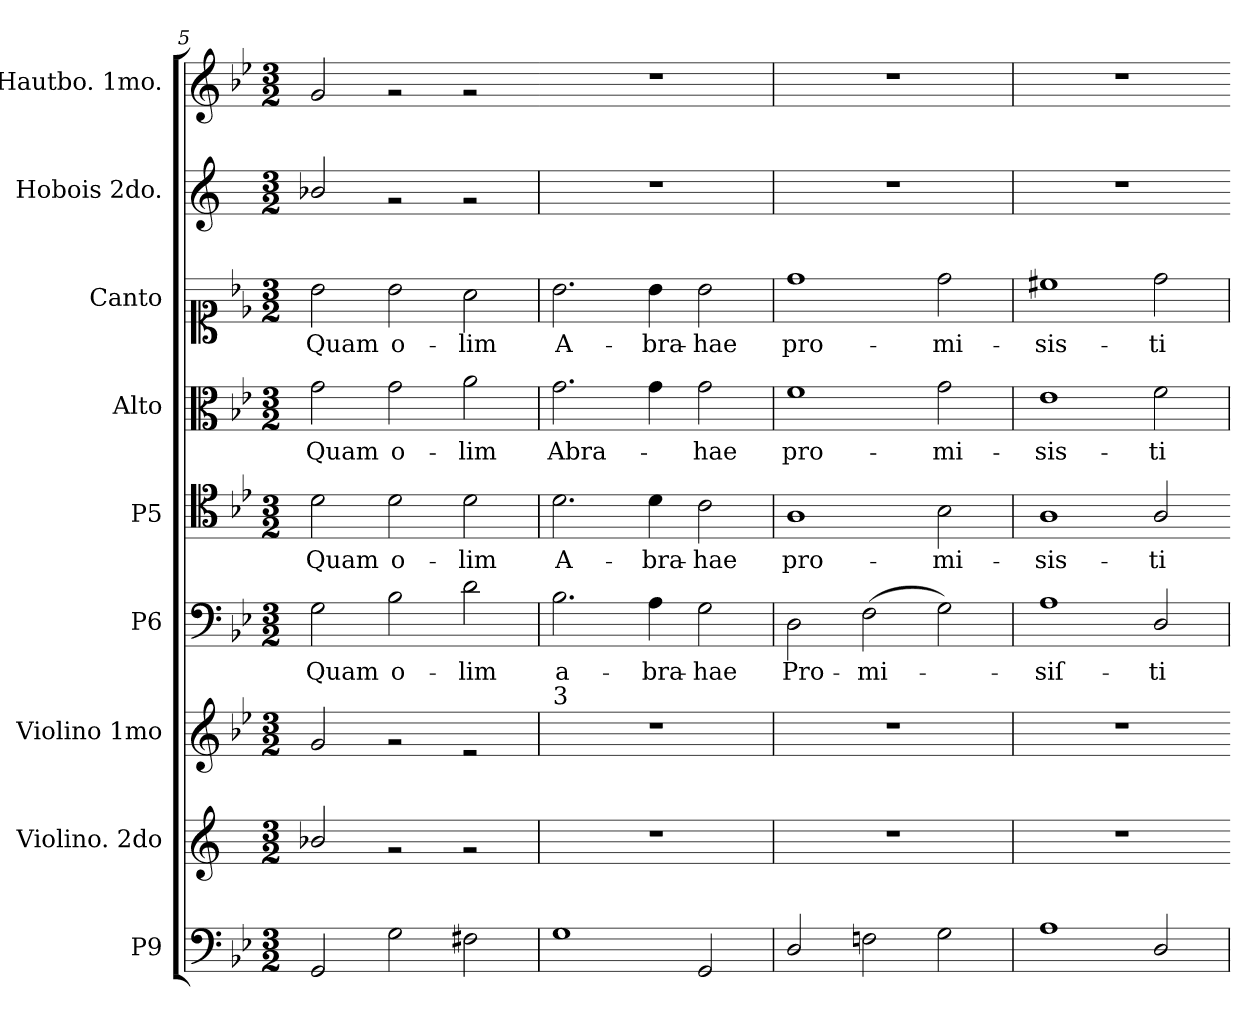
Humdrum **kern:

**kern	**kern	**kern	**kern	**text	**kern	**text	**kern	**text	**kern	**text	**kern	**kern
*part9	*part8	*part7	*part6	*part6	*part5	*part5	*part4	*part4	*part3	*part3	*part2	*part1
*staff9	*staff8	*staff7	*staff6	*staff6	*staff5	*staff5	*staff4	*staff4	*staff3	*staff3	*staff2	*staff1
*I"P9	*I"Violino. 2do	*I"Violino 1mo	*I"P6	*	*I"P5	*	*I"Alto	*	*I"Canto	*	*I"Hobois 2do.	*I"Hautbo. 1mo.
*	*I'vl 2	*I'vl 1	*	*	*	*	*I'A	*	*	*	*I'ob 2	*
*clefF4	*clefG2	*clefG2	*clefF4	*	*clefC4	*	*clefC3	*	*clefC1	*	*clefG2	*clefG2
*k[b-e-]	*	*k[b-e-]	*k[b-e-]	*	*k[b-e-]	*	*k[b-e-]	*	*k[b-e-]	*	*	*k[b-e-]
*M3/2	*M3/2	*M3/2	*M3/2	*	*M3/2	*	*M3/2	*	*M3/2	*	*M3/2	*M3/2
=5	=5	=5	=5	=5	=5	=5	=5	=5	=5	=5	=5	=5
!	!	!	!	!	!	!LO:LY:i	!	!LO:LY:i	!	!LO:LY:i	!	!
2GG/	2b-/	2g/	2G\	Quam	2d\	Quam	2g\	Quam	2b-\	Quam	2b-/	2g/
!	!	!	!	!	!	!LO:LY:i	!	!LO:LY:i	!	!LO:LY:i	!	!
2G\	2rg	2rg	2B-\	o-	2d\	o-	2g\	o-	2b-\	o-	2rg	2rg
!	!	!	!	!	!	!LO:LY:i	!	!LO:LY:i	!	!LO:LY:i	!	!
2F#X\	2rg	2re	2d\	-lim	2d\	-lim	2a\	-lim	2a\	-lim	2rg	2rg
=6	=6	=6	=6	=6-	=6	=6-	=6	=6-	=6	=6-	=6	=6-
!	!	!LO:TX:a:t=3	!	!	!	!	!	!	!	!	!	!
!	!	!	!	!	!	!LO:LY:i	!	!LO:LY:i	!	!LO:LY:i	!	!
1G	1.r	1.r	2.B-\	a-	2.d\	A-	2.g\	Abra-	2.b-\	A-	1.r	1.r
!	!	!	!	!	!	!LO:LY:i	!	!	!	!LO:LY:i	!	!
.	.	.	4A\	-bra-	4d\	-bra-	4g\	.	4b-\	-bra-	.	.
!	!	!	!	!	!	!LO:LY:i	!	!LO:LY:i	!	!LO:LY:i	!	!
2GG/	.	.	2G\	-hae	2c\	-hae	2g\	-hae	2b-\	-hae	.	.
=7	=7	=7	=7	=7	=7	=7	=7	=7	=7	=7	=7	=7
2D/	1.r	1.r	2D\	Pro-	1A	pro-	1f	pro-	1dd	pro-	1.r	1.r
2Fn\	.	.	(2F\	-mi-	.	.	.	.	.	.	.	.
2G\	.	.	2G\)	.	2B-\	-mi-	2g\	-mi-	2dd\	-mi-	.	.
=8	=8	=8	=8	=8	=8	=8	=8	=8	=8	=8	=8	=8
1A	1.r	1.r	1A	-siſ-	1A	-sis-	1e-	-sis-	1cc#X	-sis-	1.r	1.r
2D/	.	.	2D/	-ti	2A/	-ti	2f\	-ti	2dd\	-ti	.	.
=	=	=	=	=	=-	=	=	=	=	=	=	=
*-	*-	*-	*-	*-	*-	*-	*-	*-	*-	*-	*-	*-
